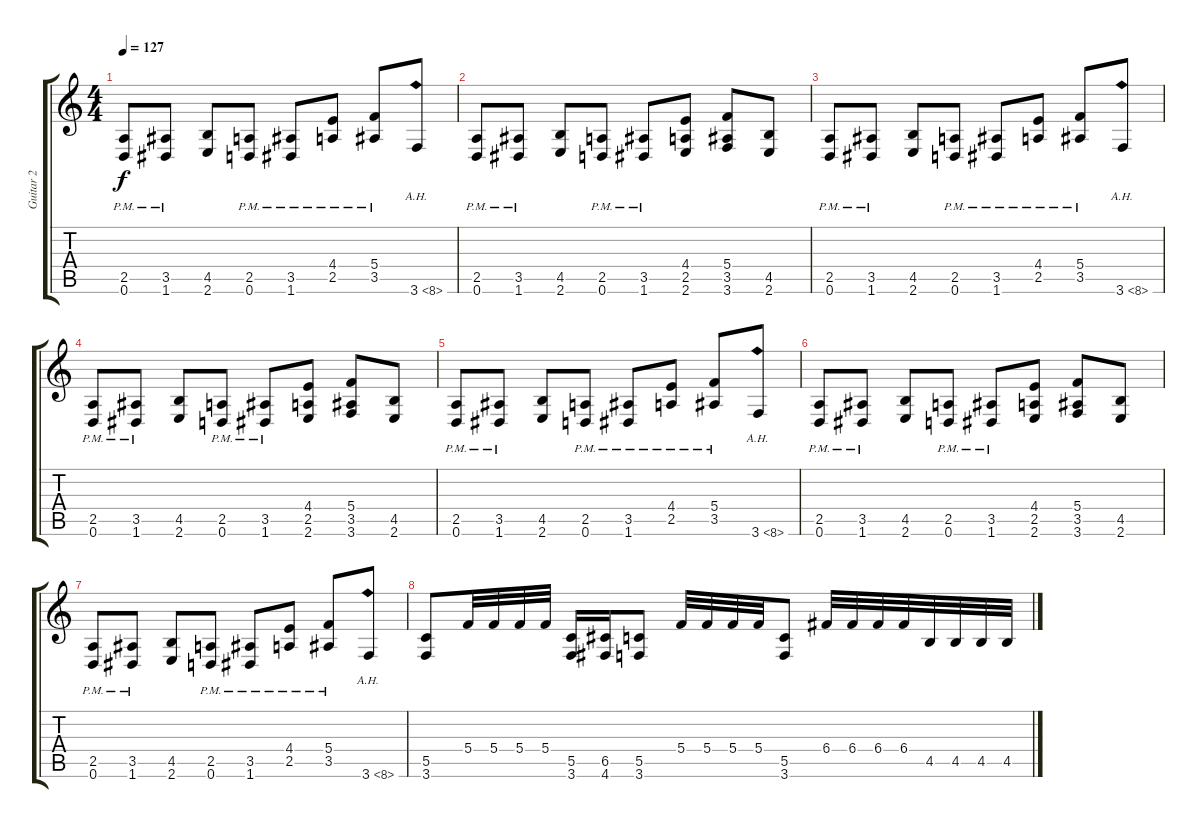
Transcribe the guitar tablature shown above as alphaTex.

\track ("Guitar 2" "Guitar 2") {instrument distortionguitar}
\staff {score tabs}
\tuning (D4 A3 F3 C3 G2 D2) {hide}
\ts (4 4)
\tempo 127
\clef g2
\ks c
(2.5{pm} 0.6{pm}).8{dy f} (3.5{pm} 1.6{pm}).8 (4.5 2.6).8 (2.5 0.6{pm}).8 (3.5{pm} 1.6{pm}).8 (4.4{pm} 2.5).8 (5.4{pm} 3.5{pm}).8 3.6{ah 5}.8 |
(2.5{pm} 0.6{pm}).8 (3.5{pm} 1.6{pm}).8 (4.5 2.6).8 (2.5{pm} 0.6{pm}).8 (3.5{pm} 1.6{pm}).8 (4.4 2.5 2.6).8 (5.4 3.5 3.6).8 (4.5 2.6).8 |
(2.5{pm} 0.6{pm}).8 (3.5{pm} 1.6{pm}).8 (4.5 2.6).8 (2.5 0.6{pm}).8 (3.5{pm} 1.6{pm}).8 (4.4{pm} 2.5).8 (5.4{pm} 3.5{pm}).8 3.6{ah 5}.8 |
(2.5{pm} 0.6{pm}).8 (3.5{pm} 1.6{pm}).8 (4.5 2.6).8 (2.5{pm} 0.6{pm}).8 (3.5{pm} 1.6{pm}).8 (4.4 2.5 2.6).8 (5.4 3.5 3.6).8 (4.5 2.6).8 |
(2.5{pm} 0.6{pm}).8 (3.5{pm} 1.6{pm}).8 (4.5 2.6).8 (2.5 0.6{pm}).8 (3.5{pm} 1.6{pm}).8 (4.4{pm} 2.5).8 (5.4{pm} 3.5{pm}).8 3.6{ah 5}.8 |
(2.5{pm} 0.6{pm}).8 (3.5{pm} 1.6{pm}).8 (4.5 2.6).8 (2.5{pm} 0.6{pm}).8 (3.5{pm} 1.6{pm}).8 (4.4 2.5 2.6).8 (5.4 3.5 3.6).8 (4.5 2.6).8 |
(2.5{pm} 0.6{pm}).8 (3.5{pm} 1.6{pm}).8 (4.5 2.6).8 (2.5 0.6{pm}).8 (3.5{pm} 1.6{pm}).8 (4.4{pm} 2.5).8 (5.4{pm} 3.5{pm}).8 3.6{ah 5}.8 |
(5.5 3.6).8 5.4.32 5.4.32 5.4.32 5.4.32 (5.5 3.6).16 (6.5 4.6).16 (5.5 3.6).8 5.4.32 5.4.32 5.4.32 5.4.32 (5.5 3.6).8 6.4.32 6.4.32 6.4.32 6.4.32 4.5.32 4.5.32 4.5.32 4.5.32
